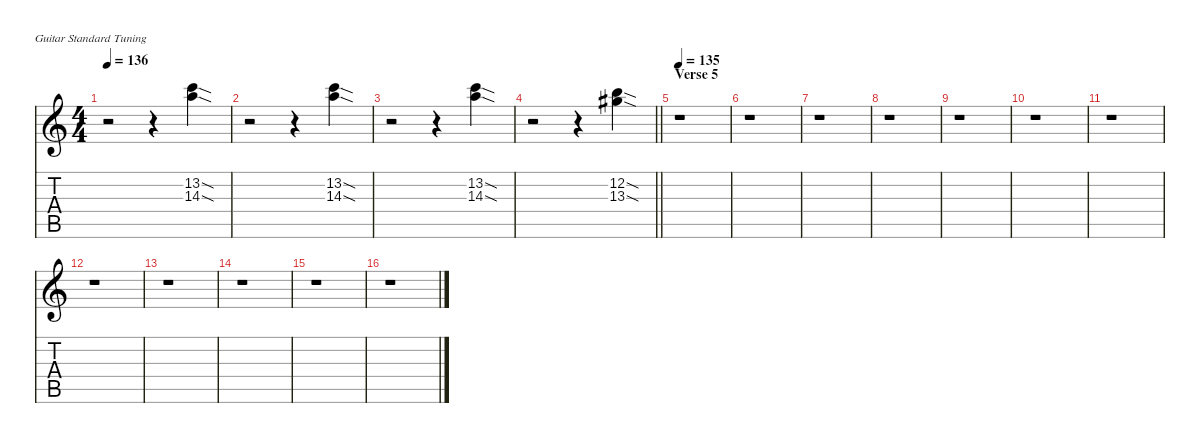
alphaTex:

\defaultSystemsLayout 4
\hideDynamics
\bracketExtendMode nobrackets
\singleTrackTrackNamePolicy hidden
\multiTrackTrackNamePolicy hidden
\firstSystemTrackNameMode fullname
\firstSystemTrackNameOrientation horizontal
\otherSystemsTrackNameOrientation horizontal
\track ("Page El Guitar Lead" "od.guit.") {instrument overdrivenguitar}
\staff {score tabs}
\tuning (E4 B3 G3 D3 A2 E2)
\ts (4 4)
\tempo 136
\clef g2
\ks aminor
r.2{dy f beam Down} r.4{beam Down} (13.2{sod} 14.3{sod}).4{beam Down} |
r.2{beam Down} r.4{beam Down} (13.2{sod} 14.3{sod}).4{beam Down} |
r.2{beam Down} r.4{beam Down} (13.2{sod} 14.3{sod}).4{beam Down} |
\barLineRight lightlight
r.2{beam Down} r.4{beam Down} (12.2{sod} 13.3{sod acc #}).4{beam Down} |
\section ("" "Verse 5")
\tempo 135
r.1{beam Down} |
r.1{beam Down} |
r.1{beam Down} |
r.1{beam Down} |
r.1{beam Down} |
r.1{beam Down} |
r.1{beam Down} |
r.1{beam Down} |
r.1{beam Down} |
\ks c
r.1{beam Down} |
r.1{beam Down} |
\ks aminor
r.1{beam Down}
